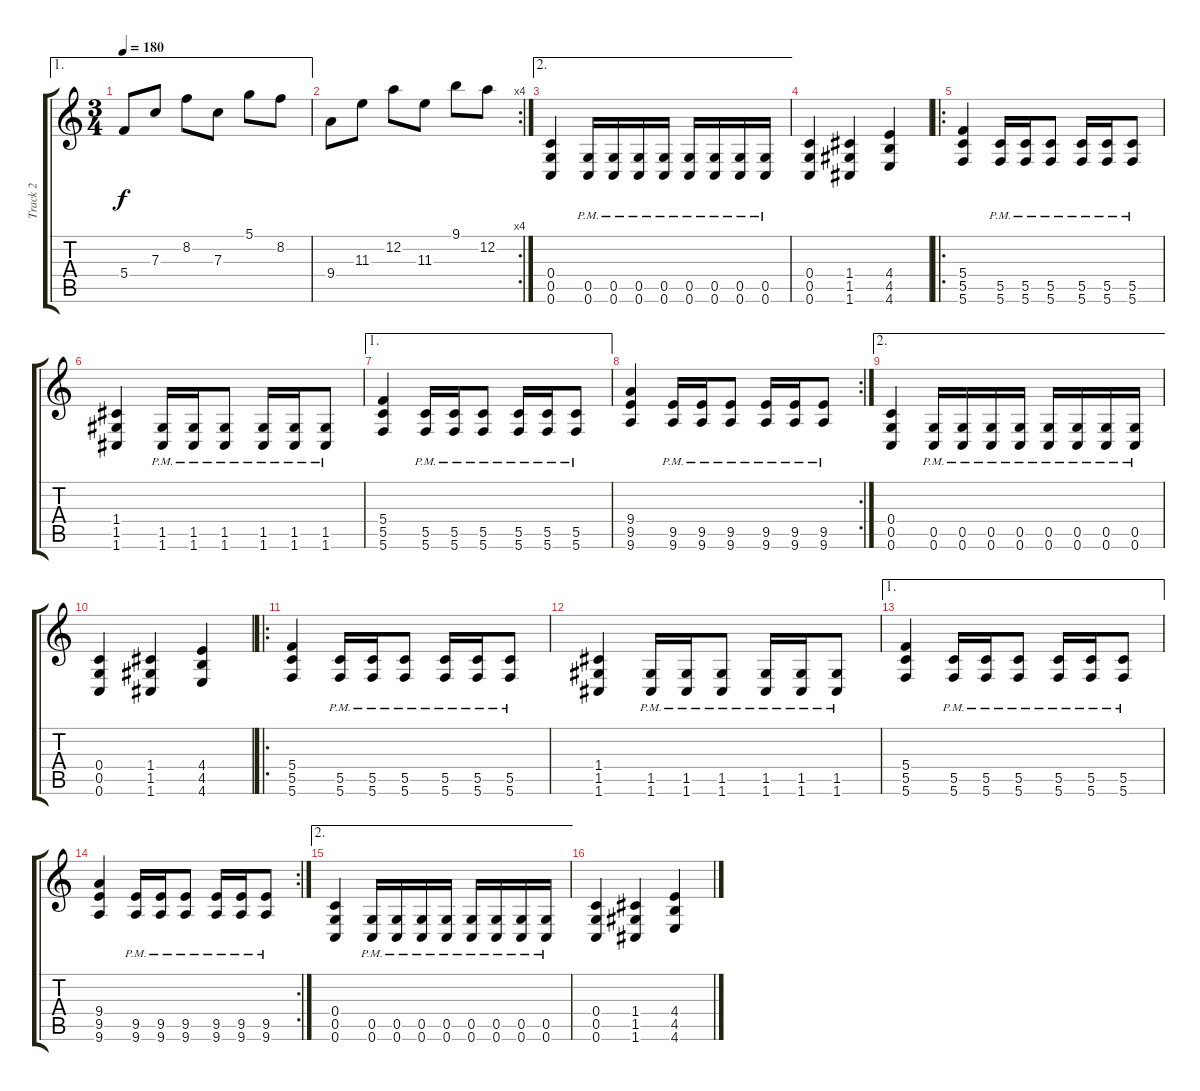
\track ("Track 2" "Track 2") {instrument overdrivenguitar}
\staff {score tabs}
\tuning (D4 A3 F3 C3 G2 C2) {hide}
\ae 1
\ts (3 4)
\tempo 180
\clef g2
\ks c
5.4.8{dy f} 7.3.8 8.2.8 7.3.8 5.1.8 8.2.8 |
\rc 4
9.4.8 11.3.8 12.2.8 11.3.8 9.1.8 12.2.8 |
\ae 2
(0.4 0.5 0.6).4{instrument overdrivenguitar} (0.5{pm} 0.6{pm}).16 (0.5{pm} 0.6{pm}).16 (0.5{pm} 0.6{pm}).16 (0.5{pm} 0.6{pm}).16 (0.5{pm} 0.6{pm}).16 (0.5{pm} 0.6{pm}).16 (0.5{pm} 0.6{pm}).16 (0.5{pm} 0.6{pm}).16 |
(0.4 0.5 0.6).4 (1.4 1.5 1.6).4 (4.4 4.5 4.6).4 |
\ro
(5.4 5.5 5.6).4 (5.5{pm} 5.6{pm}).16 (5.5{pm} 5.6{pm}).16 (5.5{pm} 5.6{pm}).8 (5.5{pm} 5.6{pm}).16 (5.5{pm} 5.6{pm}).16 (5.5{pm} 5.6{pm}).8 |
(1.4 1.5 1.6).4 (1.5{pm} 1.6{pm}).16 (1.5{pm} 1.6{pm}).16 (1.5{pm} 1.6{pm}).8 (1.5{pm} 1.6{pm}).16 (1.5{pm} 1.6{pm}).16 (1.5{pm} 1.6{pm}).8 |
\ae 1
(5.4 5.5 5.6).4 (5.5{pm} 5.6{pm}).16 (5.5{pm} 5.6{pm}).16 (5.5{pm} 5.6{pm}).8 (5.5{pm} 5.6{pm}).16 (5.5{pm} 5.6{pm}).16 (5.5{pm} 5.6{pm}).8 |
\rc 2
(9.4 9.5 9.6).4 (9.5{pm} 9.6{pm}).16 (9.5{pm} 9.6{pm}).16 (9.5{pm} 9.6{pm}).8 (9.5{pm} 9.6{pm}).16 (9.5{pm} 9.6{pm}).16 (9.5{pm} 9.6{pm}).8 |
\ae 2
(0.4 0.5 0.6).4 (0.5{pm} 0.6{pm}).16 (0.5{pm} 0.6{pm}).16 (0.5{pm} 0.6{pm}).16 (0.5{pm} 0.6{pm}).16 (0.5{pm} 0.6{pm}).16 (0.5{pm} 0.6{pm}).16 (0.5{pm} 0.6{pm}).16 (0.5{pm} 0.6{pm}).16 |
(0.4 0.5 0.6).4 (1.4 1.5 1.6).4 (4.4 4.5 4.6).4 |
\ro
(5.4 5.5 5.6).4 (5.5{pm} 5.6{pm}).16 (5.5{pm} 5.6{pm}).16 (5.5{pm} 5.6{pm}).8 (5.5{pm} 5.6{pm}).16 (5.5{pm} 5.6{pm}).16 (5.5{pm} 5.6{pm}).8 |
(1.4 1.5 1.6).4 (1.5{pm} 1.6{pm}).16 (1.5{pm} 1.6{pm}).16 (1.5{pm} 1.6{pm}).8 (1.5{pm} 1.6{pm}).16 (1.5{pm} 1.6{pm}).16 (1.5{pm} 1.6{pm}).8 |
\ae 1
(5.4 5.5 5.6).4 (5.5{pm} 5.6{pm}).16 (5.5{pm} 5.6{pm}).16 (5.5{pm} 5.6{pm}).8 (5.5{pm} 5.6{pm}).16 (5.5{pm} 5.6{pm}).16 (5.5{pm} 5.6{pm}).8 |
\rc 2
(9.4 9.5 9.6).4 (9.5{pm} 9.6{pm}).16 (9.5{pm} 9.6{pm}).16 (9.5{pm} 9.6{pm}).8 (9.5{pm} 9.6{pm}).16 (9.5{pm} 9.6{pm}).16 (9.5{pm} 9.6{pm}).8 |
\ae 2
(0.4 0.5 0.6).4 (0.5{pm} 0.6{pm}).16 (0.5{pm} 0.6{pm}).16 (0.5{pm} 0.6{pm}).16 (0.5{pm} 0.6{pm}).16 (0.5{pm} 0.6{pm}).16 (0.5{pm} 0.6{pm}).16 (0.5{pm} 0.6{pm}).16 (0.5{pm} 0.6{pm}).16 |
(0.4 0.5 0.6).4 (1.4 1.5 1.6).4 (4.4 4.5 4.6).4
